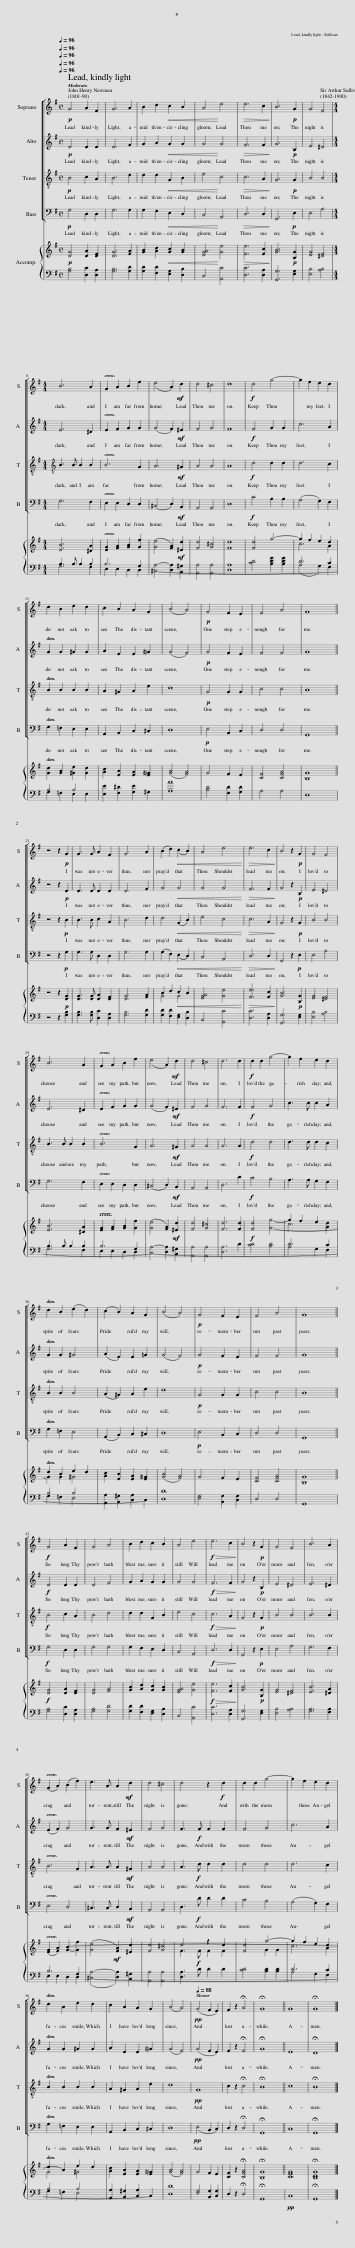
X:1
%%score [ 1 2 3 4 ] { ( 5 7 ) | ( 6 8 ) }
L:1/8
Q:1/4=96
M:4/4
I:linebreak $
K:G
V:1 treble
V:2 treble
V:3 treble-8
V:4 bass
V:5 treble
V:7 treble
V:6 bass
V:8 bass
V:1
!p! G4 A2 F2 | G6 A2 | B2 d2!<(! c2 B2 | A4!<)! e4 |!>(! e6 c2!>)! | %5
 B6!p! G2 | G4 F4 |$[M:4/4] B6 A2 | G2 A2 B2 f2 | (e4 A2)!mf! d2 | %10
 d4 ^c4 | d8 |!f! d4 g4- | g2 f2 e2 d2 |$ d2 B2 e2 d2 | %15
 c2 B2 A2 G2 | (B4 A4) |!p! G4 F2 E2 | F4 A4 | G8 ||$ %20
 z4 z2!p! G2 | G3 G A2 F2 | G6 A2 | (B2 d2)!<(! (c2 B2) | A4 e4!<)! | %25
!>(! e6 c2!>)! | B4 z2!p! G2 | G4 F4 |$ B6 A2 | G2 A2 B2 f2 | %30
 (e4 A2)!mf! d2 | d4 ^c4 | d6 d2 |!f! d2 d2 g4- | g2 f2 e2 d2 |$ %35
 d2 B2 (e2 d2) | (c2 B2) A2 G2 | (B4 A4) |!p! G4 F2 E2 | F4 A4 | %40
 G8 ||$!f! G4 A2 F2 | G4 A4 | B2 d2 c2 B2 | A4 e4 | %45
!f!!>(! e6 c2!>)! | B4 z2!p! G2 | G4 F4 | B6 A2 |$ (G2 A2) (B2 f2) | %50
 e3 A A2!mf! d2 | d4 ^c4 | d4 z2!f! d2 | d2 d2 g4- | g2 f2 e2 d2 |$ %55
 d2 B2 e2 d2 | c2 B2 A2 G2 | (B4 A4) |!pp![Q:1/4=88] (G4 F2 E2) | F2 z2 !fermata!A4 | %60
 !fermata!G8 || G8 | !fermata!G8 |] %63
V:2
!p! D4 D2 D2 | D6 F2 | G2 A2!<(! G2 G2 | G4!<)! G4 |!>(! F6 F2!>)! | %5
 G6!p! B,2 | E4 ^D4 |$[M:4/4] E6 ^D2 | E2 F2 G2 G2 | (G4 F2)!mf! ^E2 | %10
 F4 G4 | F8 |!f! F4 G2 G2 | c6 A2 |$ G2 G2 ^G2 G2 | %15
 A2 E2 E2 !courtesy!=G2 | (G4 F4) |!p! G4 F2 E2 | F4 F4 | G8 ||$ %20
 z4 z2!p! D2 | D3 D D2 D2 | D6 F2 | G4!<(! G4 | G4 G4!<)! | %25
!>(! F6 F2!>)! | G4 z2!p! B,2 | E4 ^D4 |$ E6 ^D2 | E2 F2 G2 G2 | %30
 (G4 F2)!mf! ^E2 | F4 G4 | F6 F2 |!f! F4 G4 | c3 c c2 A2 |$ %35
 G2 G2 ^G4 | (A2 E2) E2 =G2 | (G4 F4) |!p! G4 F2 E2 | F4 F4 | %40
 G8 ||$!f! D4 D2 D2 | D4 F4 | G2 A2 G2 G2 | G4 G4 | %45
!f!!>(! F6 F2!>)! | G4 z2!p! B,2 | E4 ^D4 | E6 ^D2 |$ (E2 F2) G4 | %50
 G3 G F2!mf! ^E2 | F4 G4 | F3!f! F F2 F2 | F4 G4 | c6 A2 |$ %55
 G2 G2 ^G2 G2 | A2 E2 E2 !courtesy!=G2 | (G4 F4) |!pp! (G4 F2 E2) | F2 z2 !fermata!F4 | %60
 !fermata!G8 || E8 | !fermata!D8 |] %63
V:3
!p! B4 c2 A2 | B6 d2 | d2 d2!<(! G2 B2 | e4!<)! c4 |!>(! c6 A2!>)! | %5
 G6!p! G2 | B4 B4 |$[M:4/4][K:treble-8] B3 B B2 B2 | B6 G2 | A6!mf! ^G2 | %10
 A4 A4 | A8 |!f! d4 d2 d2 | d6 c2 |$ B2 B2 B2 B2 | %15
 A2 ^G2 A2 e2 | d8 |!p! G4 G2 G2 | c4 c4 | B8 ||$ %20
 z4 z2!p! B2 | B3 B c2 A2 | B6 d2 | d4!<(! (G2 B2) | e4 c4!<)! | %25
!>(! c6 A2!>)! | G4 z2!p! G2 | B4 B4 |$ B3 B B2 B2 | B6 G2 | %30
 A6!mf! ^G2 | A4 A4 | A6 A2 |!f! d4 d4 | d3 d d2 c2 |$ %35
 B2 B2 B4 | (A2 ^G2) A2 e2 | d8 |!p! G4 G2 G2 | c4 c4 | %40
 B8 ||$!f! B4 c2 A2 | B4 d4 | d2 d2 G2 B2 | e4 c4 | %45
!f!!>(! c6 A2!>)! | G4 z2!p! G2 | B4 B4 | B6 B2 |$ B6 G2 | %50
 A3 A A2!mf! ^G2 | A4 A4 | A3!f! d d2 d2 | d4 d4 | d6 c2 |$ %55
 B2 B2 B2 B2 | A2 ^G2 A2 e2 | d8 |!pp! G8 | c2 z2 !fermata!c4 | %60
 !fermata!B8 || c8 | !fermata!B8 |] %63
V:4
!p! G,4 D,2 D,2 | G,6 G,2 | G,2 F,2!<(! E,2 D,2 | C,4!<)! A,,4 |!>(! D,6 D,2!>)! | %5
 G,,6!p! E,2 | E,4 A,4 |$[M:4/4] G,6 F,2 | E,2 E,2 D,2 D,2 | (^C,4 D,2)!mf! B,,2 | %10
 A,,4 A,,4 | D,8 |!f! C4 B,2 B,2 | (A,4 G,2) F,2 |$ G,2 =F,2 E,2 E,2 | %15
 A,,2 B,,2 C,2 ^C,2 | D,8 |!p! E,4 B,,2 C,2 | D,4 D,4 | G,,8 ||$ %20
 z4 z2!p! G,2 | G,3 G, D,2 D,2 | G,6 G,2 | (G,2 F,2)!<(! (E,2 D,2) | C,4 A,,4!<)! | %25
!>(! D,6 D,2!>)! | G,,4 z2!p! E,2 | E,4 A,4 |$ G,6 F,2 | E,2 E,2 D,2 D,2 | %30
 (^C,4 D,2)!mf! B,,2 | A,,4 A,,4 | D,6 D2 |!f! C4 B,4 | A,3 A, G,2 F,2 |$ %35
 G,2 =F,2 E,4 | (A,,2 B,,2) C,2 ^C,2 | D,8 |!p! E,4 B,,2 C,2 | D,4 D,4 | %40
 G,,8 ||$!f! G,4 D,2 D,2 | G,4 G,4 | G,2 F,2 E,2 D,2 | C,4 A,,4 | %45
!f!!>(! D,6 D,2!>)! | G,,4 z2!p! E,2 | E,4 A,4 | G,6 F,2 |$ E,4 D,4 | %50
 ^C,3 C, D,2!mf! B,,2 | A,,4 A,,4 | D,3!f! D D2 D2 | C4 B,4 | (A,4 G,2) F,2 |$ %55
 G,2 =F,2 E,2 E,2 | A,,2 B,,2 C,2 ^C,2 | D,8 |!pp! (E,4 B,,2 C,2) | D,2 z2 !fermata!D,4 | %60
 !fermata!G,,8 || C,8 | !fermata!G,,8 |] %63
V:5
!p! [DG]4 [DA]2 [DF]2 | [DG]6 [FA]2 | [GB]2 [Ad]2!<(! [Gc]2 [GB]2 | [EGA]4!<)! [Ge]4 |!>(! [Fe]6 [Fc]2!>)! | %5
 [GB]6!p! [B,G]2 | [EG]4 [^DF]4 |$[M:4/4] [EB]6 [^DA]2 | [EG]2 [FA]2 [GB]2 [Gf]2 | ([Ge]4 [FA]2)!mf! [^Ed]2 | %10
 [Fd]4 [G^c]4 | [Fd]8 | [Fd]4 g4- | g2 f2 e2 d2 |$ [Gd]2 [GB]2 [^Ge]2 [Gd]2 | %15
 [Ac]2 [EB]2 [EA]2 [E!courtesy!=G]2 | ([GB]4 [FA]4) | G4 F2 E2 | [CF]4 [CFA]4 | [B,G]8 ||$ %20
 z4 z2!p! [DG]2 | [DG]3 [DG] [DA]2 [DF]2 | [DG]6 [FA]2 | B2 d2!<(! c2 B2 | [EGA]4 [Ge]4!<)! | %25
!>(! [Fe]6 [Fc]2!>)! | [GB]6!p! [B,G]2 | [EG]4 [^DF]4 |$ [EB]6 [^DA]2 | [EG]2 [FA]2 [GB]2 [Gf]2 | %30
 ([Ge]4 [FA]2)!mf! [^Ed]2 | [Fd]4 [G^c]4 | [Fd]6 [Fd]2 |!f! [Fd]4 [Gg]4- | g2 f2 e2 d2 |$ %35
 d2 B2 e2 d2 | [Ac]2 [EB]2 [EA]2 [E!courtesy!=G]2 | ([GB]4 [FA]4) | G4 F2 E2 | [CF]4 [CFA]4 | %40
 [B,G]8 ||$!f! [DG]4 [DA]2 [DF]2 | [DG]4 [FA]4 | [GB]2 [Ad]2 [Gc]2 [GB]2 | [EGA]4 [Ge]4 | %45
!f!!>(! [Fe]6 [Fc]2!>)! | [GB]6!p! [B,G]2 | [EG]4 [^DF]4 | [EB]6 [^DA]2 |$ ([EG]2 [FA]2) [GB]2- [Gf]2 | %50
 ([Ge]4!mf! [FA]2) [^Ed]2 | [Fd]4 [G^c]4 | d4 z2 d2 | [Fd]4 g4- | g2 f2 e2 d2 |$ %55
 d2 B2 e2 d2 | [Ac]2 [EB]2 [EA]2 [E!courtesy!=G]2 | ([GB]4 [FA]4) | G4 F2 E2 | [CF]2 z2 !fermata![CFA]4 | %60
 !fermata![B,G]8 || [CEG]8 | !fermata![B,DG]8 |] %63
V:6
 [G,B,]4 [D,C]2 [D,A,]2 | [G,B,]6 [G,D]2 | [G,D]2 [F,D]2 [E,G,]2 [D,B,]2 | C,4 [A,,C]4 | [D,C]6 [D,A,]2 | %5
 [G,,G,]6 [E,G,]2 | [E,B,]4 [A,B,]4 |$[M:4/4] B,3 B, B,2 B,2 | B,6 G,2 | [^C,A,]4- [D,A,]2 [B,,^G,]2 | %10
 [A,,A,]4 [A,,A,]4 | A,8 | [CD]4 [B,DG]2 [B,DG]2 | D6 C2 |$ B,4 B,4 | %15
 x8 | x8 | x8 | x8 | x8 ||$ %20
 z4 z2 [G,B,]2 | [G,B,]3 [G,B,] [D,C]2 [D,A,]2 | [G,B,]6 [G,D]2 | [G,D]2 [F,D]2 [E,G,]2 [D,B,]2 | C,4 [A,,C]4 | %25
 [D,C]6 [D,A,]2 | [G,,G,]6 [E,G,]2 | [E,B,]4 [A,B,]4 |$ B,3 B, B,2 B,2 | B,6 G,2 | %30
 [C,A,]4- [D,A,]2 [B,,^G,]2 | [A,,A,]4 [A,,A,]4 | [D,A,]6 D2 | [CD]4 [B,D]4 | D6 C2 |$ %35
 B,4 B,4 | x8 | x8 | x8 | x8 | %40
 x8 ||$ [G,B,]4 [D,C]2 [D,A,]2 | [G,B,]4 [G,D]4 | [G,D]2 [F,D]2 [E,G,]2 [D,B,]2 | C,4 [A,,C]4 | %45
 [D,C]6 [D,A,]2 | [G,,G,]6 [E,G,]2 | [E,B,]4 [A,B,]4 | [G,B,]6 [F,B,]2 |$ B,6 G,2 | %50
 ([^C,A,]4- [D,A,]2) [B,,^G,]2 | [A,,A,]4 [A,,A,]4 | [D,A,]3 D D2 D2 | [CD]4 [B,D]2 [B,D]2 | D6 C2 |$ %55
 B,4 B,4 | [A,,A,]2 [B,,^G,]2 [C,A,]2 C,2 | [D,D]8 | [E,G,]4 [B,,G,]2 [C,G,]2 | D,2 z2 !fermata!D,4 | %60
 !fermata!G,,8 ||!pp! C,8 | !fermata!G,,8 |] %63
V:7
 x8 | x8 | x8 | x8 | x8 | %5
 x8 | x8 |$[M:4/4] x8 | x8 | x8 | %10
 x4 x4 | x8 | x8 | c6 A2 |$ x8 | %15
 x8 | x8 | x8 | x8 | x8 ||$ %20
 x4 x4 | x4 x4 | x4 x4 | G4 G4 | x4 x4 | %25
 x8 | x8 | x8 |$ x8 | x8 | %30
 x8 | x8 | x8 | x8 | c6 A2 |$ %35
 G2 G2 ^G4 | x8 | x8 | x8 | x8 | %40
 x8 ||$ x8 | x8 | x8 | x8 | %45
 x8 | x8 | x8 | x8 |$ x8 | %50
 x8 | x4 x4 | F3!f! F F2 F2 | x4 G2 G2 | c6 A2 |$ %55
 G4 ^G4 | x4 x4 | x4 x4 | x8 | x4 x4 | %60
 x8 || x8 | x8 |] %63
V:8
 x8 | x8 | x8 | x8 | x8 | %5
 x8 | x8 |$[M:4/4] G,6 F,2 | E,2 E,2 D,2 D,2 | x4 x4 | %10
 x4 x4 | D,8 | x4 x4 | (A,4 G,2) F,2 |$ G,2 =F,2 E,2 E,2 | %15
 [E,E]2 [F,^D]2 [G,E]2 ^G,2 | [A,A]8 | [B,D]4 [F,D]2 [G,D]2 | A,4 A,4 | D,8 ||$ %20
 x8 | x8 | x8 | x8 | x8 | %25
 x8 | x8 | x8 |$ G,6 F,2 | E,2 E,2 D,2 D,2 | %30
 x4 x4 | x4 x4 | x4 x4 | x8 | A,4 G,2 F,2 |$ %35
 G,2 =F,2 E,4 | [A,,A,]2 [B,,^G,]2 [C,A,]2 C,2 | [D,D]8 | [E,G,]4 [B,,G,]2 [C,G,]2 | D,4 D,4 | %40
 G,,8 ||$ x8 | x8 | x8 | x8 | %45
 x8 | x8 | x8 | x8 |$ E,2 E,2 D,2 D,2 | %50
 x4 x4 | x4 x4 | x4 x4 | x4 x4 | A,4 G,2 F,2 |$ %55
 G,2 =F,2 E,4 | x8 | x8 | x8 | x8 | %60
 x8 || x8 | x8 |] %63
